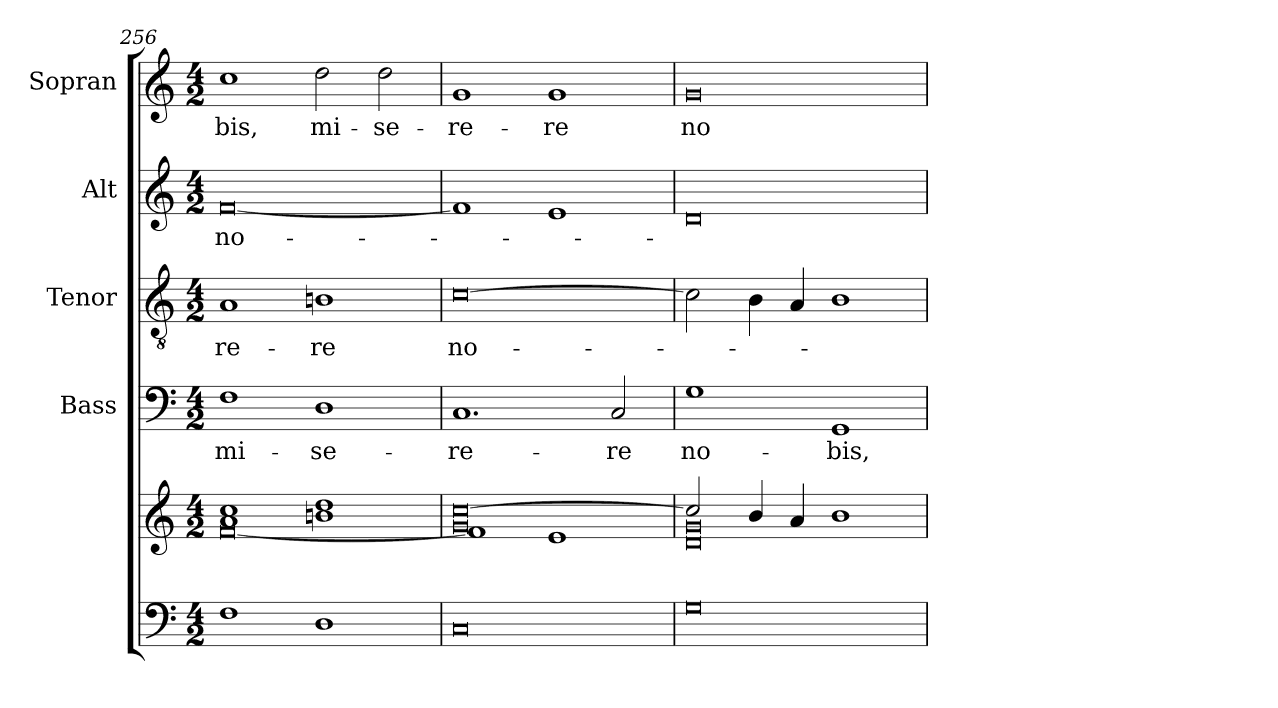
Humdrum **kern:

**kern	**kern	**kern	**text	**kern	**text	**kern	**text	**kern	**text
*part5	*part5	*part4	*part4	*part3	*part3	*part2	*part2	*part1	*part1
*staff6	*staff5	*staff4	*staff4	*staff3	*staff3	*staff2	*staff2	*staff1	*staff1
*	*	*I"Bass	*	*I"Tenor	*	*I"Alt	*	*I"Sopran	*
*	*	*I'B.	*	*I'T.	*	*I'A.	*	*I'S.	*
!!LO:PB:g=z
*clefF4	*clefG2	*clefF4	*	*clefGv2	*	*clefG2	*	*clefG2	*
*k[]	*k[]	*k[]	*	*k[]	*	*k[]	*	*k[]	*
*C:	*C:	*C:	*	*C:	*	*C:	*	*C:	*
*M4/2	*M4/2	*M4/2	*	*M4/2	*	*M4/2	*	*M4/2	*
=256	=256	=256	=256	=256	=256	=256	=256	=256	=256
*	*^	*	*	*	*	*	*	*	*
!	!	!	!	!LO:LY:b	!	!LO:LY:b	!	!LO:LY:b	!	!LO:LY:b
1F	1a 1cc	[<0f	1F	mi-	1A	-re-	[0f	no-	1cc	-bis,
!	!	!	!	!LO:LY:b	!	!LO:LY:b	!	!	!	!LO:LY:b
1D	1bn 1dd	.	1D	-se-	1Bn	-re	.	.	2dd\	mi-
!	!	!	!	!	!	!	!	!	!	!LO:LY:b
.	.	.	.	.	.	.	.	.	2dd\	-se-
=257	=257	=257	=257	=257	=257	=257	=257	=257	=257	=257
!	!	!	!	!LO:LY:b	!	!LO:LY:b	!	!	!	!LO:LY:b
0C	0g [>0cc	1f]	1.C	-re-	[0c	no-	1f]	.	1g	-re-
!	!	!	!	!	!	!	!	!	!	!LO:LY:b
.	.	1e	.	.	.	.	1e	.	1g	-re
!	!	!	!	!LO:LY:b	!	!	!	!	!	!
.	.	.	2C/	-re	.	.	.	.	.	.
=258	=258	=258	=258	=258	=258	=258	=258	=258	=258	=258
!	!	!	!	!LO:LY:b	!	!	!	!	!	!LO:LY:b
0G	2cc/]	0d 0g	1G	no-	2c\]	.	0d	.	0g	no-
.	4b/	.	.	.	4B\	.	.	.	.	.
.	4a/	.	.	.	4A/	.	.	.	.	.
!	!	!	!	!LO:LY:b	!	!	!	!	!	!
.	1b	.	1GG	-bis,	1B	.	.	.	.	.
*	*v	*v	*	*	*	*	*	*	*	*
=	=	=	=	=	=	=	=	=	=
*-	*-	*-	*-	*-	*-	*-	*-	*-	*-
